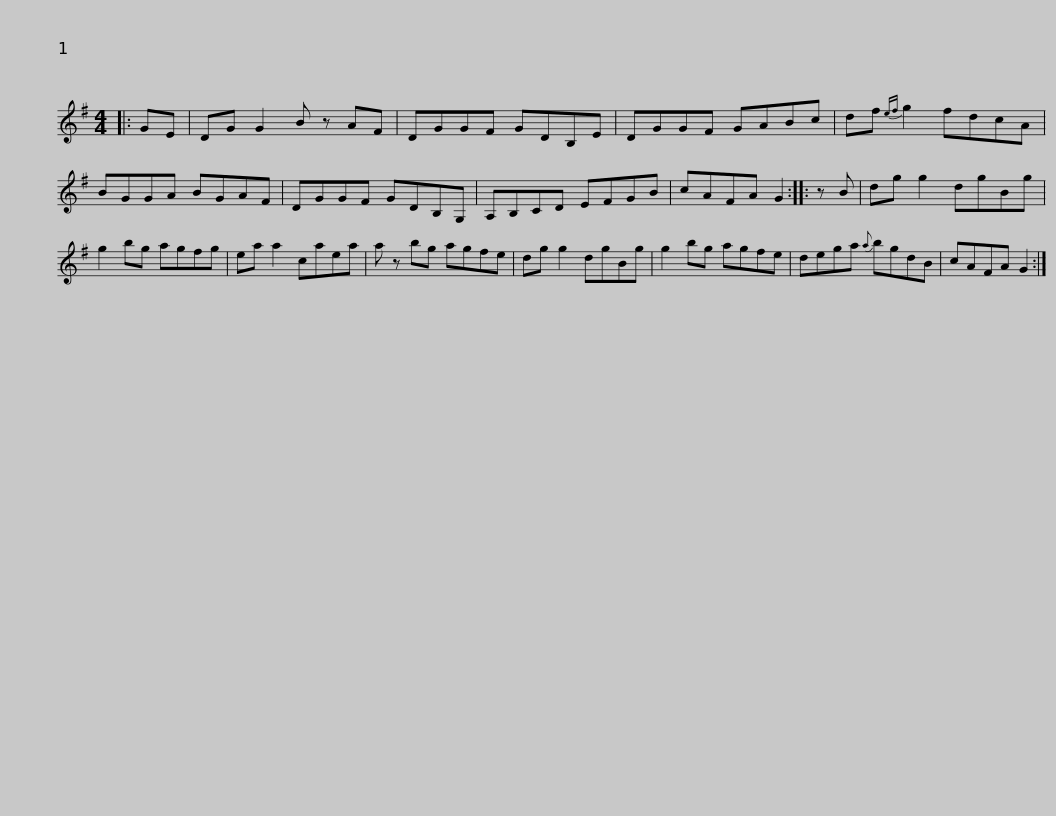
X:1
L:1/8
M:4/4
I:linebreak $
K:G
V:1 treble
V:1
|: GE | DG G2 B z AF | DGGF GDB,E | DGGF GABc | df{ef} g2 fdcA | %5
 BGGA BGAF |$ DGGF GDB,G, | A,B,CD EFGB | cAFA G2 :: z B | %10
 dg g2 dgBg | g2 bg agfg |$ ea a2 caea | a z bg agfe | dg g2 dgBg | %15
 g2 bg agfe | dega{a} bgdB |$ cAFA G2 :| %18
